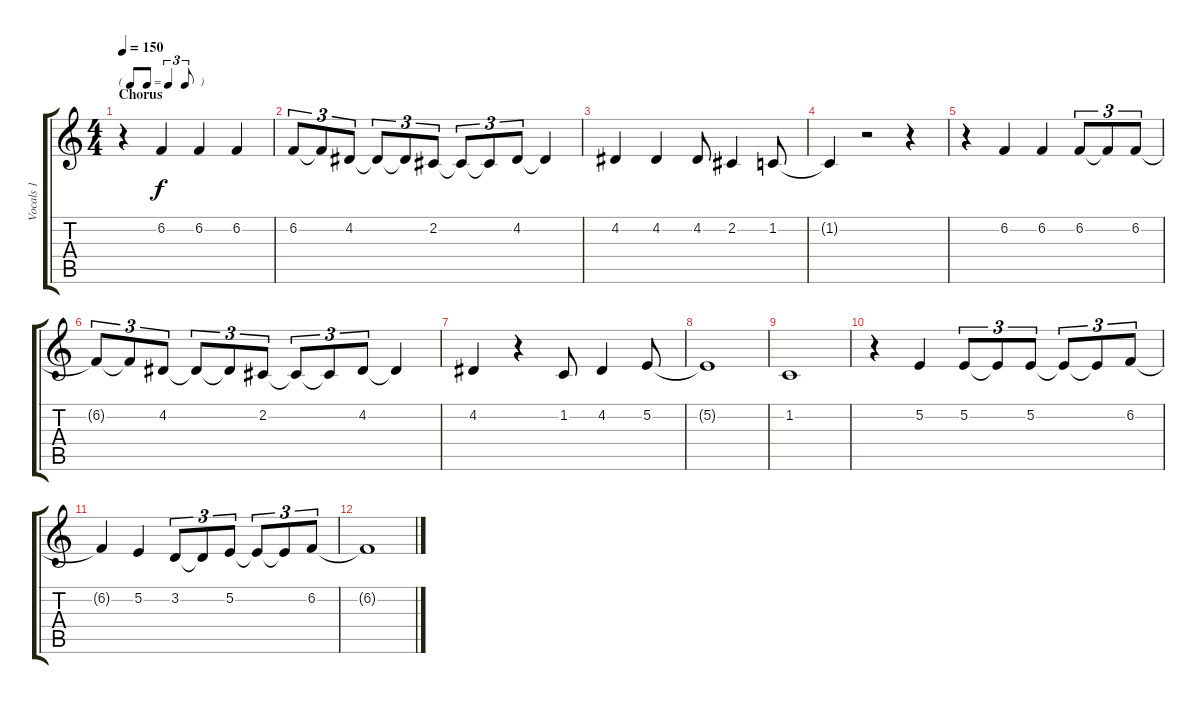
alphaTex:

\track ("Vocals 1" "Vocals 1") {instrument lead2sawtooth}
\staff {score tabs}
\tuning (E4 B3 G3 D3 A2 E2) {hide}
\ts (4 4)
\tf triplet8th
\section ("" "Chorus")
\tempo 150
\clef g2
\ks c
r.4{dy f} 6.2.4 6.2.4 6.2.4 |
6.2.8{tu (3 2)} 6.2{t}.8{tu (3 2)} 4.2.8{tu (3 2)} 4.2{t}.8{tu (3 2)} 4.2{t}.8{tu (3 2)} 2.2.8{tu (3 2)} 2.2{t}.8{tu (3 2)} 2.2{t}.8{tu (3 2)} 4.2.8{tu (3 2)} 4.2{t}.4 |
4.2.4 4.2.4 4.2.8 2.2.4 1.2.8 |
1.2{t}.4 r.2 r.4 |
r.4 6.2.4 6.2.4 6.2.8{tu (3 2)} 6.2{t}.8{tu (3 2)} 6.2.8{tu (3 2)} |
6.2{t}.8{tu (3 2)} 6.2{t}.8{tu (3 2)} 4.2.8{tu (3 2)} 4.2{t}.8{tu (3 2)} 4.2{t}.8{tu (3 2)} 2.2.8{tu (3 2)} 2.2{t}.8{tu (3 2)} 2.2{t}.8{tu (3 2)} 4.2.8{tu (3 2)} 4.2{t}.4 |
4.2.4 r.4 1.2.8 4.2.4 5.2.8 |
5.2{t}.1 |
1.2.1 |
r.4 5.2.4 5.2.8{tu (3 2)} 5.2{t}.8{tu (3 2)} 5.2.8{tu (3 2)} 5.2{t}.8{tu (3 2)} 5.2{t}.8{tu (3 2)} 6.2.8{tu (3 2)} |
6.2{t}.4 5.2.4 3.2.8{tu (3 2)} 3.2{t}.8{tu (3 2)} 5.2.8{tu (3 2)} 5.2{t}.8{tu (3 2)} 5.2{t}.8{tu (3 2)} 6.2.8{tu (3 2)} |
6.2{t}.1
